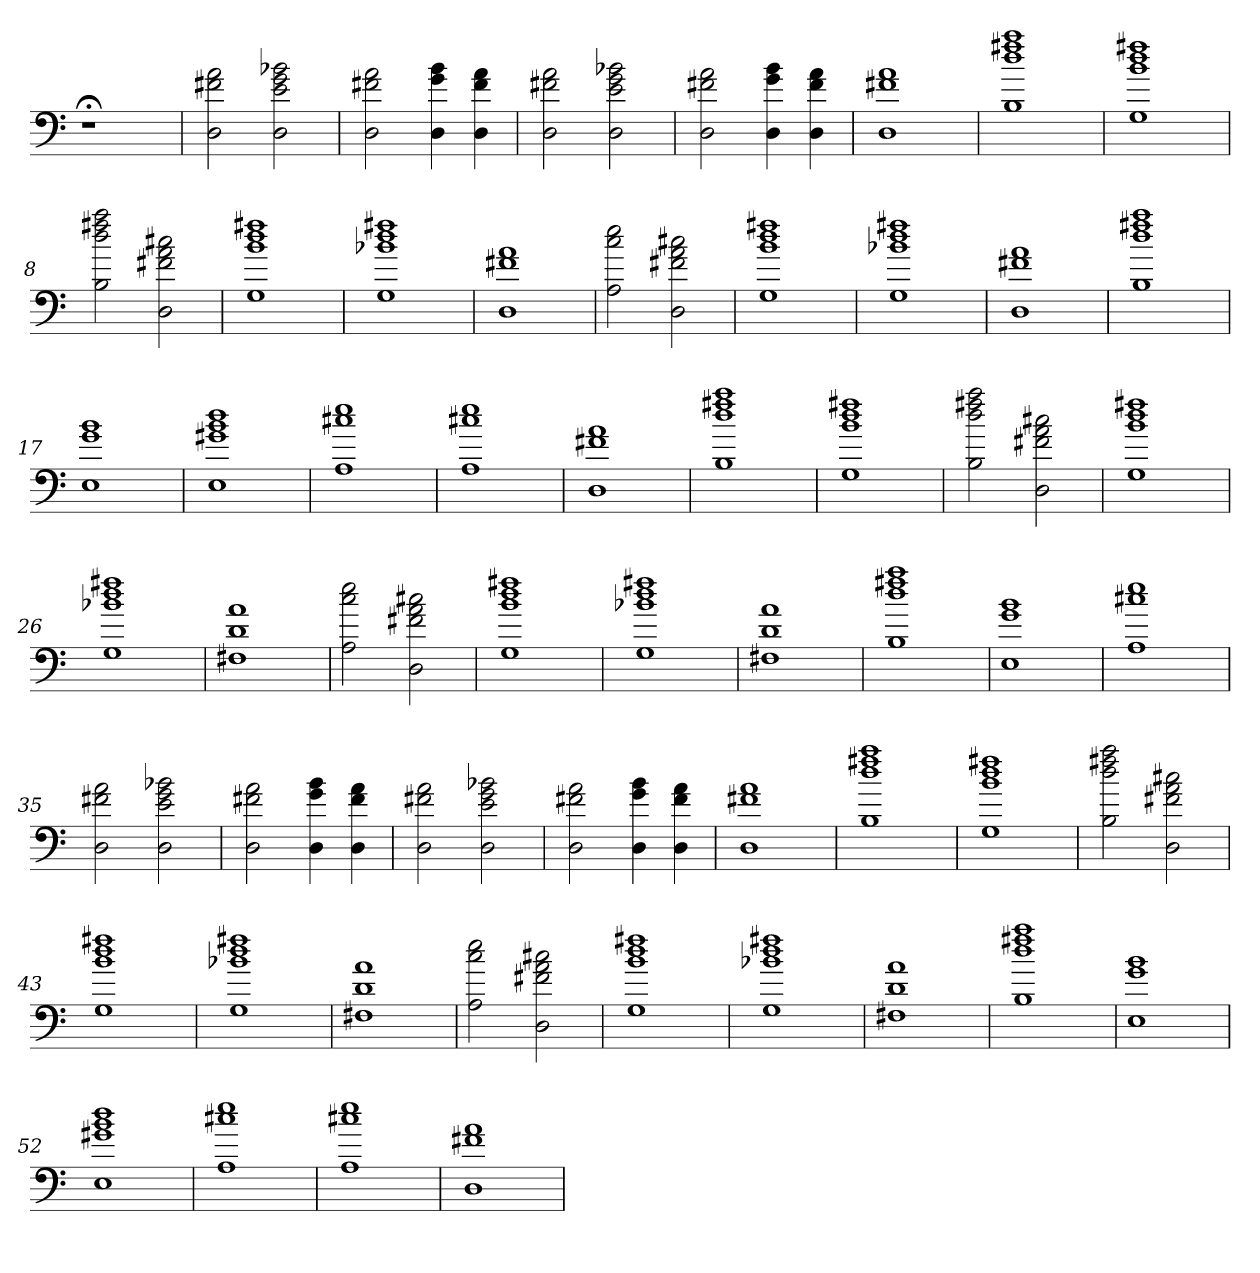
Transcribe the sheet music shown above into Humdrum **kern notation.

**kern
*part1
*staff1
=
1r;<
=1
2D 2f#X 2a
2D 2e 2g 2b-X
=2
2D 2f#X 2a
4D 4g 4b
4D 4f# 4a
=3
2D 2f#X 2a
2D 2e 2g 2b-X
=4
2D 2f#X 2a
4D 4g 4b
4D 4f# 4a
=5
1D 1f#X 1a
=6
1B 1dd 1ff#X 1aa
=7
1G 1b 1dd 1ff#X
=8
2B 2dd 2ff#X 2aa
2D 2f#X 2a 2cc#X
=9
1G 1b 1dd 1ff#X
=10
1G 1b-X 1dd 1ff#X
=11
1D 1f#X 1a
=12
2A 2cc 2ee
2D 2f#X 2a 2cc#X
=13
1G 1b 1dd 1ff#X
=14
1G 1b-X 1dd 1ff#X
=15
1D 1f#X 1a
=16
1B 1dd 1ff#X 1aa
=17
1E 1g 1b
=18
1E 1g#X 1b 1dd
=19
1A 1cc#X 1ee
=20
1A 1cc#X 1ee
=21
1D 1f#X 1a
=22
1B 1dd 1ff#X 1aa
=23
1G 1b 1dd 1ff#X
=24
2B 2dd 2ff#X 2aa
2D 2f#X 2a 2cc#X
=25
1G 1b 1dd 1ff#X
=26
1G 1b-X 1dd 1ff#X
=27
1F#X 1d 1a
=28
2A 2cc 2ee
2D 2f#X 2a 2cc#X
=29
1G 1b 1dd 1ff#X
=30
1G 1b-X 1dd 1ff#X
=31
1F#X 1d 1a
=32
1B 1dd 1ff#X 1aa
=33
1E 1g 1b
=34
1A 1cc#X 1ee
=35
2D 2f#X 2a
2D 2e 2g 2b-X
=36
2D 2f#X 2a
4D 4g 4b
4D 4f# 4a
=37
2D 2f#X 2a
2D 2e 2g 2b-X
=38
2D 2f#X 2a
4D 4g 4b
4D 4f# 4a
=39
1D 1f#X 1a
=40
1B 1dd 1ff#X 1aa
=41
1G 1b 1dd 1ff#X
=42
2B 2dd 2ff#X 2aa
2D 2f#X 2a 2cc#X
=43
1G 1b 1dd 1ff#X
=44
1G 1b-X 1dd 1ff#X
=45
1F#X 1d 1a
=46
2A 2cc 2ee
2D 2f#X 2a 2cc#X
=47
1G 1b 1dd 1ff#X
=48
1G 1b-X 1dd 1ff#X
=49
1F#X 1d 1a
=50
1B 1dd 1ff#X 1aa
=51
1E 1g 1b
=52
1E 1g#X 1b 1dd
=53
1A 1cc#X 1ee
=54
1A 1cc#X 1ee
=55
1D 1f#X 1a
=
*-
